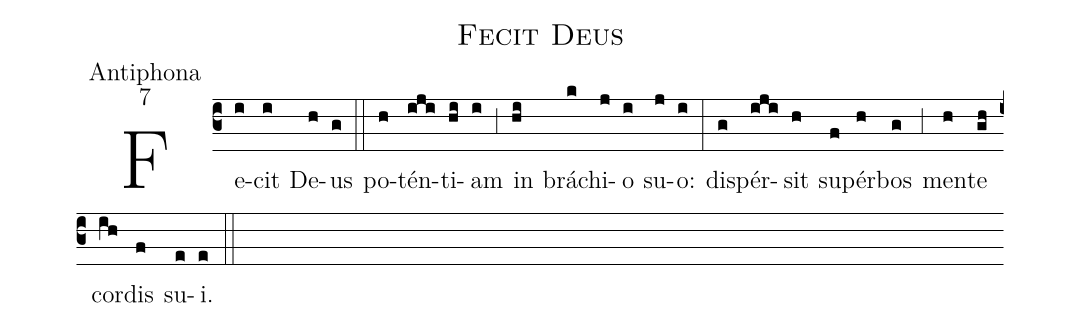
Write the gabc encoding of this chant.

name:Fecit Deus;
office-part:Antiphona;
mode:7;
%%
(c3) Fe(i)cit(i) De(h)us(g) (::) po(h)tén(iji)ti(hi)am(i) (;3) in(hi) brá(k)chi(j)o(i) su(j)o:(i) (:) di(g)spér(iji)sit(h) su(f)pér(h)bos(g) (;3) men(h)te(gh) cor(ih)dis(f) su(e)i.(e) (::)
